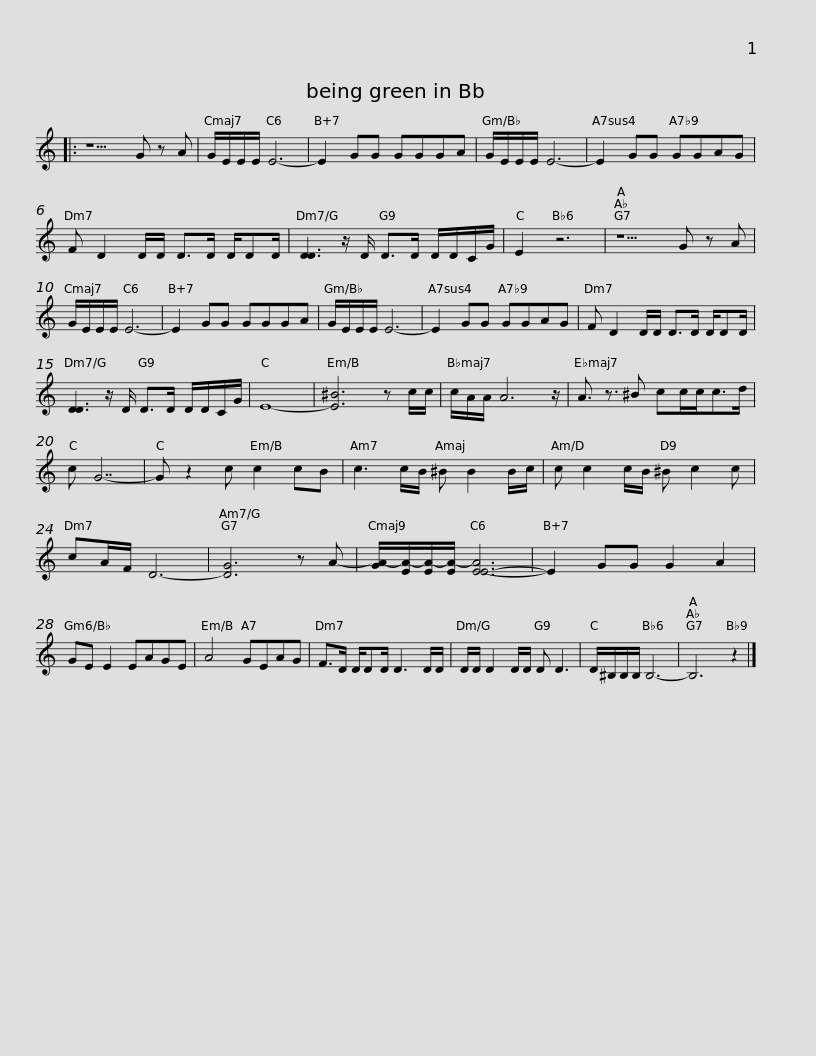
X:1
L:1/8
M:none
I:linebreak $
K:C
V:1 treble
V:1
|: z5 G z A | G/E/E/E/ E6- | E2 GG GGGA | G/E/E/E/ E6- | E2 GG GGAG |$ %5
 F D2 D/D/ D>D D/DD/ | [DD]3 z/ D/ D>D D/D/C/G/ | E2 z6 | z5 G z A |$ G/E/E/E/ E6- | %10
 E2 GG GGGA | G/E/E/E/ E6- | E2 GG GGAG |$ F D2 D/D/ D>D D/DD/ | [DD]3 z/ D/ D>D D/D/C/G/ | %15
 E8- | [E^B]6 z c/c/ |$ c/A/A/ A6- z/ | A3/2 z3/2 ^B cc/c<cd/ | c G7- | %20
 G z2 c c2 cB |$ c3 c/B/ ^B B2 B/c/ | c c2 c/B/ ^B c2 c | cA/F/ D6- | [DG]6 z A- |$ %25
 [GA-]/[EA-]/[EA-]/[EA-]/ [E-AE-]6 | E2 GG G2 A2 | GE E2 EAGE | A4 GEAG |$ F>D D/DD/ D3 D/D/ | %30
 D/D/ D2 D/D/ D D3 | D/^B,/B,/B,/ B,6- | B,6 z2 |] %33
